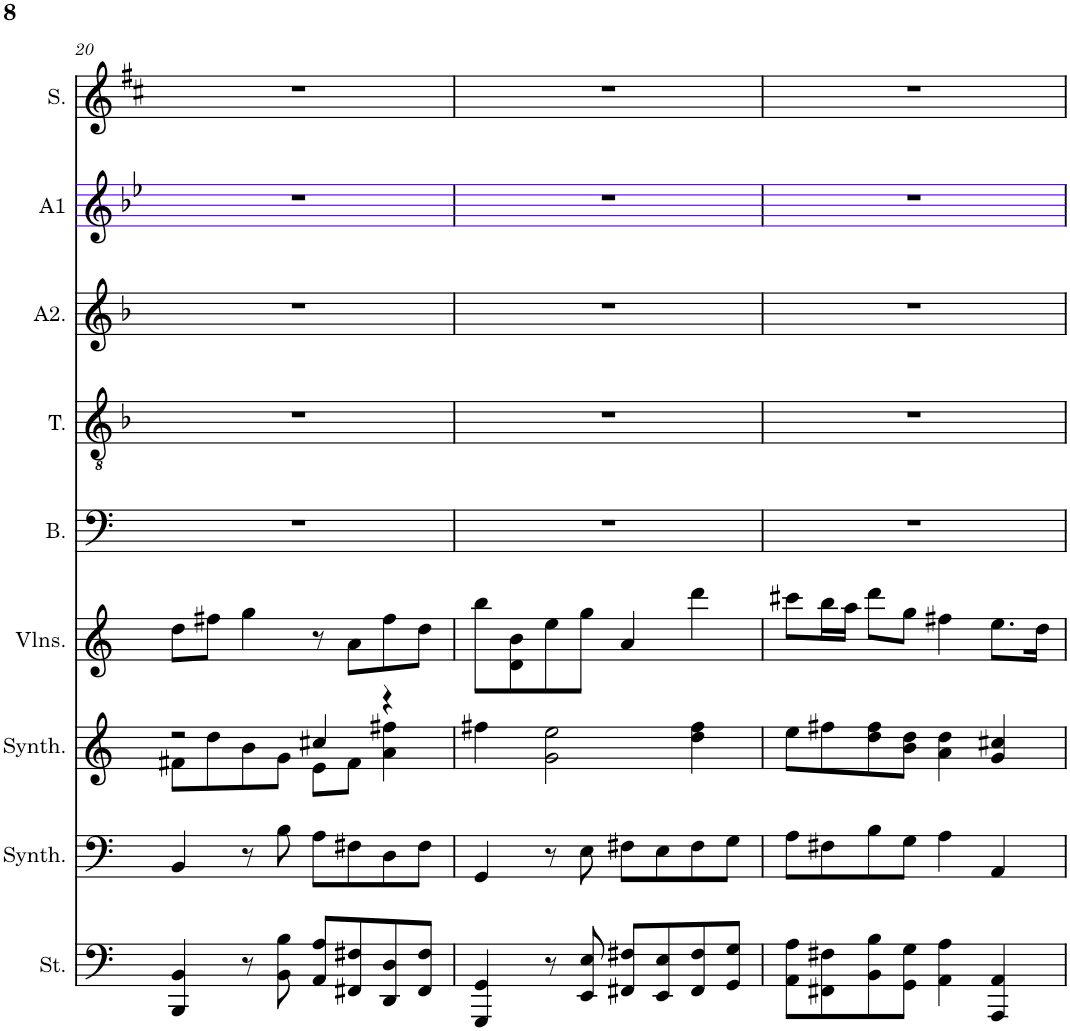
**kern	**kern	**kern	**kern	**kern	**kern	**kern	**kern	**kern
*part9	*part8	*part7	*part6	*part5	*part4	*part3	*part2	*part1
*staff9	*staff8	*staff7	*staff6	*staff5	*staff4	*staff3	*staff2	*staff1
*I"Cordes, D'Bass/Strings, etc	*I"Synthétiseur d'instruments à cordes, Synth strings, etc	*I"Synthétiseur d'instruments à cordes, Synth strings 2	*I"Violons, 1st violins	*I"Basse	*I"Ténor	*I"Alto 2	*I"Alto 1	*I"Soprano
*I'St.	*I'Synth.	*I'Synth.	*I'Vlns.	*I'B.	*I'T.	*I'A2.	*I'A1	*I'S.
!!LO:PB:g=z
*clefF4	*clefF4	*clefG2	*clefG2	*clefF4	*clefGv2	*clefG2	*clefG2	*clefG2
*k[]	*k[]	*k[]	*k[]	*k[]	*k[b-]	*k[b-]	*k[b-e-]	*k[f#c#]
*M4/4	*M4/4	*M4/4	*M4/4	*M4/4	*M4/4	*M4/4	*M4/4	*M4/4
=20	=20	=20	=20	=20	=20	=20	=20	=20
*	*	*^	*	*	*	*	*	*
4BBB/ 4BB/	4BB/	2r	8f#X\L	8dd\L	1r	1r	1r	1r	1r
.	.	.	8dd\	8ff#X\J	.	.	.	.	.
8r	8r	.	8b\	4gg\	.	.	.	.	.
8BB\ 8B\	8B\	.	8g\J	.	.	.	.	.	.
8AA/ 8A/L	8A\L	4cc#X/	8e\L	8r	.	.	.	.	.
8FF#X/ 8F#X/	8F#X\	.	8f#\J	8a\L	.	.	.	.	.
8DD/ 8D/	8D\	4r	4a\ 4ff#X\	8ff#\	.	.	.	.	.
8FF#/ 8F#/J	8F#\J	.	.	8dd\J	.	.	.	.	.
*	*	*v	*v	*	*	*	*	*	*
=21	=21	=21	=21	=21	=21	=21	=21	=21
4GGG/ 4GG/	4GG/	4ff#X\	8bb\L	1r	1r	1r	1r	1r
.	.	.	8d\ 8b\	.	.	.	.	.
8r	8r	2g\ 2ee\	8ee\	.	.	.	.	.
8EE/ 8E/	8E\	.	8gg\J	.	.	.	.	.
8FF#X/ 8F#X/L	8F#X\L	.	4a/	.	.	.	.	.
8EE/ 8E/	8E\	.	.	.	.	.	.	.
8FF#/ 8F#/	8F#\	4dd\ 4ff#\	4ddd\	.	.	.	.	.
8GG/ 8G/J	8G\J	.	.	.	.	.	.	.
=22	=22	=22	=22	=22	=22	=22	=22	=22
8AA\ 8A\L	8A\L	8ee\L	8ccc#X\L	1r	1r	1r	1r	1r
8FF#X\ 8F#X\	8F#X\	8ff#X\	16bb\L	.	.	.	.	.
.	.	.	16aa\JJ	.	.	.	.	.
8BB\ 8B\	8B\	8dd\ 8ff#\	8ddd\L	.	.	.	.	.
8GG\ 8G\J	8G\J	8b\ 8dd\J	8gg\J	.	.	.	.	.
4AA\ 4A\	4A\	4a\ 4dd\	4ff#X\	.	.	.	.	.
4AAA/ 4AA/	4AA/	4g/ 4cc#X/	8.ee\L	.	.	.	.	.
.	.	.	16dd\Jk	.	.	.	.	.
=	=	=	=	=	=	=	=	=
*-	*-	*-	*-	*-	*-	*-	*-	*-
